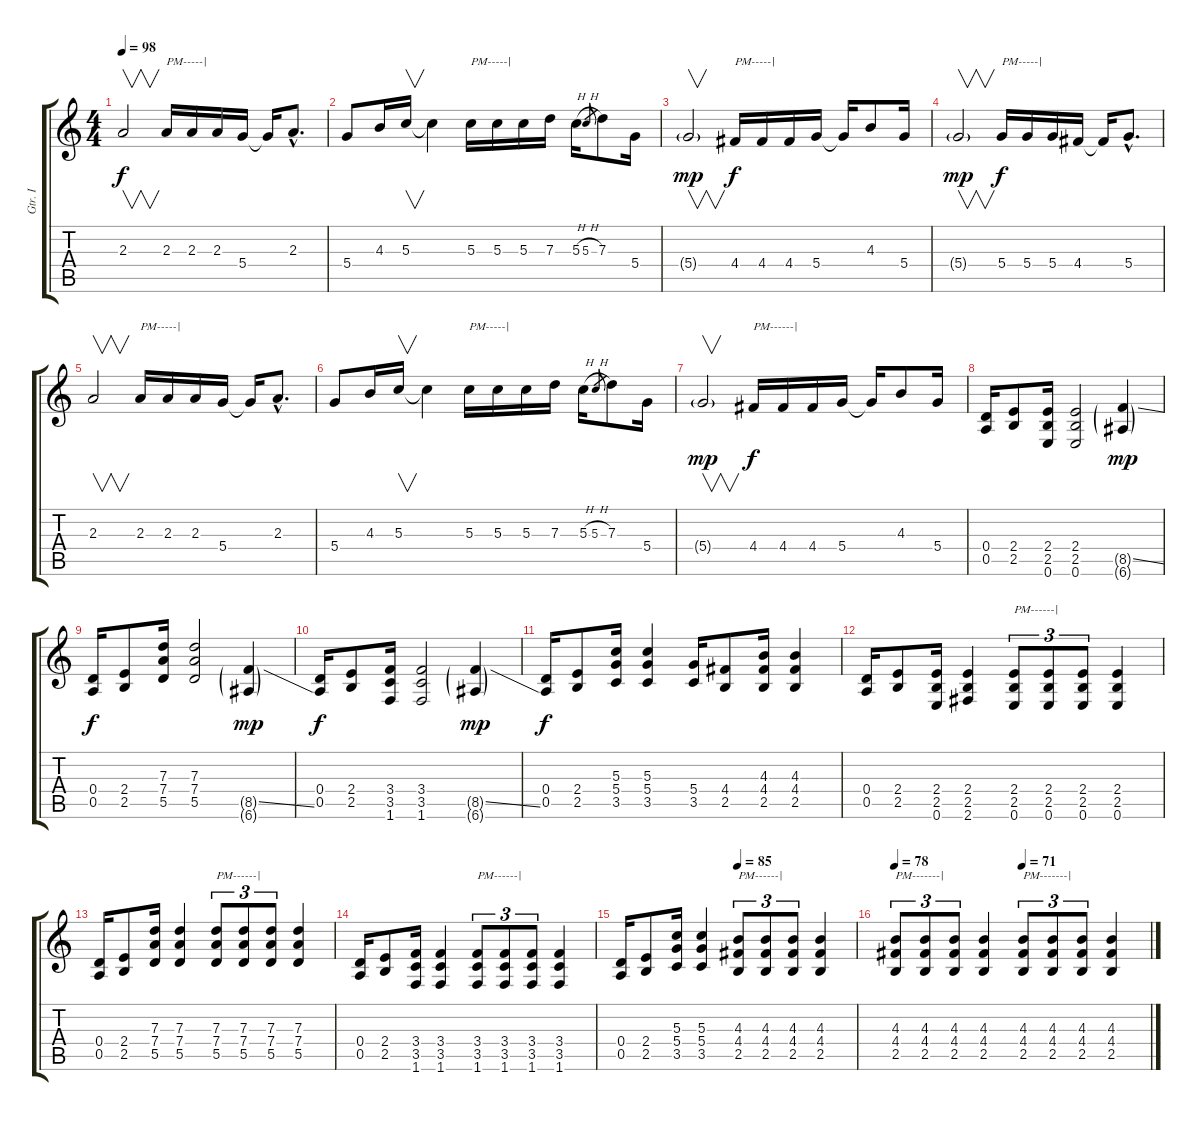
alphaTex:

\track ("Gtr. I" "Gtr. I") {instrument distortionguitar}
\staff {score tabs}
\tuning (E4 B3 G3 D3 A2 E2) {hide}
\ts (4 4)
\tempo 98
\clef g2
\ks c
2.3.2{v dy f} 2.3.16{txt "PM-----|"} 2.3.16 2.3.16 5.4.16 5.4{t}.16 2.3{hac}.8{d} |
5.4.8 4.3.16 5.3.16{v} 5.3{t}.4 5.3.16{txt "PM-----|"} 5.3.16 5.3.16 7.3.16 5.3{h}.16 5.3{h}.8{gr} 7.3.8 5.4.16 |
5.4{g}.2{v dy mp} 4.4.16{txt "PM-----|" dy f} 4.4.16 4.4.16 5.4.16 5.4{t}.16 4.3.8 5.4.16 |
5.4{g}.2{v dy mp} 5.4.16{txt "PM-----|" dy f} 5.4.16 5.4.16 4.4.16 4.4{t}.16 5.4{hac}.8{d} |
2.3.2{v} 2.3.16{txt "PM-----|"} 2.3.16 2.3.16 5.4.16 5.4{t}.16 2.3{hac}.8{d} |
5.4.8 4.3.16 5.3.16{v} 5.3{t}.4 5.3.16{txt "PM-----|"} 5.3.16 5.3.16 7.3.16 5.3{h}.16 5.3{h}.8{gr} 7.3.8 5.4.16 |
5.4{g}.2{v dy mp} 4.4.16{txt "PM------|" dy f} 4.4.16 4.4.16 5.4.16 5.4{t}.16 4.3.8 5.4.16 |
(0.4 0.5).16 (2.4 2.5).8 (2.4 2.5 0.6).16 (2.4 2.5 0.6).2 (8.5{ss g} 6.6{g}).4{dy mp} |
(0.4 0.5).16{dy f} (2.4 2.5).8 (7.3 7.4 5.5).16 (7.3 7.4 5.5).2 (8.5{ss g} 6.6{g}).4{dy mp} |
(0.4 0.5).16{dy f} (2.4 2.5).8 (3.4 3.5 1.6).16 (3.4 3.5 1.6).2 (8.5{ss g} 6.6{g}).4{dy mp} |
(0.4 0.5).16{dy f} (2.4 2.5).8 (5.3 5.4 3.5).16 (5.3 5.4 3.5).4 (5.4 3.5).16 (4.4 2.5).8 (4.3 4.4 2.5).16 (4.3 4.4 2.5).4 |
(0.4 0.5).16 (2.4 2.5).8 (2.4 2.5 0.6).16 (2.4 2.5 2.6).4 (2.4 2.5 0.6).8{tu (3 2) txt "PM------|"} (2.4 2.5 0.6).8{tu (3 2)} (2.4 2.5 0.6).8{tu (3 2)} (2.4 2.5 0.6).4 |
(0.4 0.5).16 (2.4 2.5).8 (7.3 7.4 5.5).16 (7.3 7.4 5.5).4 (7.3 7.4 5.5).8{tu (3 2) txt "PM------|"} (7.3 7.4 5.5).8{tu (3 2)} (7.3 7.4 5.5).8{tu (3 2)} (7.3 7.4 5.5).4 |
(0.4 0.5).16 (2.4 2.5).8 (3.4 3.5 1.6).16 (3.4 3.5 1.6).4 (3.4 3.5 1.6).8{tu (3 2) txt "PM------|"} (3.4 3.5 1.6).8{tu (3 2)} (3.4 3.5 1.6).8{tu (3 2)} (3.4 3.5 1.6).4 |
\tempo (85 0.5)
(0.4 0.5).16 (2.4 2.5).8 (5.3 5.4 3.5).16 (5.3 5.4 3.5).4 (4.3 4.4 2.5).8{tu (3 2) txt "PM------|"} (4.3 4.4 2.5).8{tu (3 2)} (4.3 4.4 2.5).8{tu (3 2)} (4.3 4.4 2.5).4 |
\tempo 78
\tempo (71 0.5)
(4.3 4.4 2.5).8{tu (3 2) txt "PM-------|"} (4.3 4.4 2.5).8{tu (3 2)} (4.3 4.4 2.5).8{tu (3 2)} (4.3 4.4 2.5).4 (4.3 4.4 2.5).8{tu (3 2) txt "PM-------|" instrument distortionguitar} (4.3 4.4 2.5).8{tu (3 2)} (4.3 4.4 2.5).8{tu (3 2)} (4.3 4.4 2.5).4
